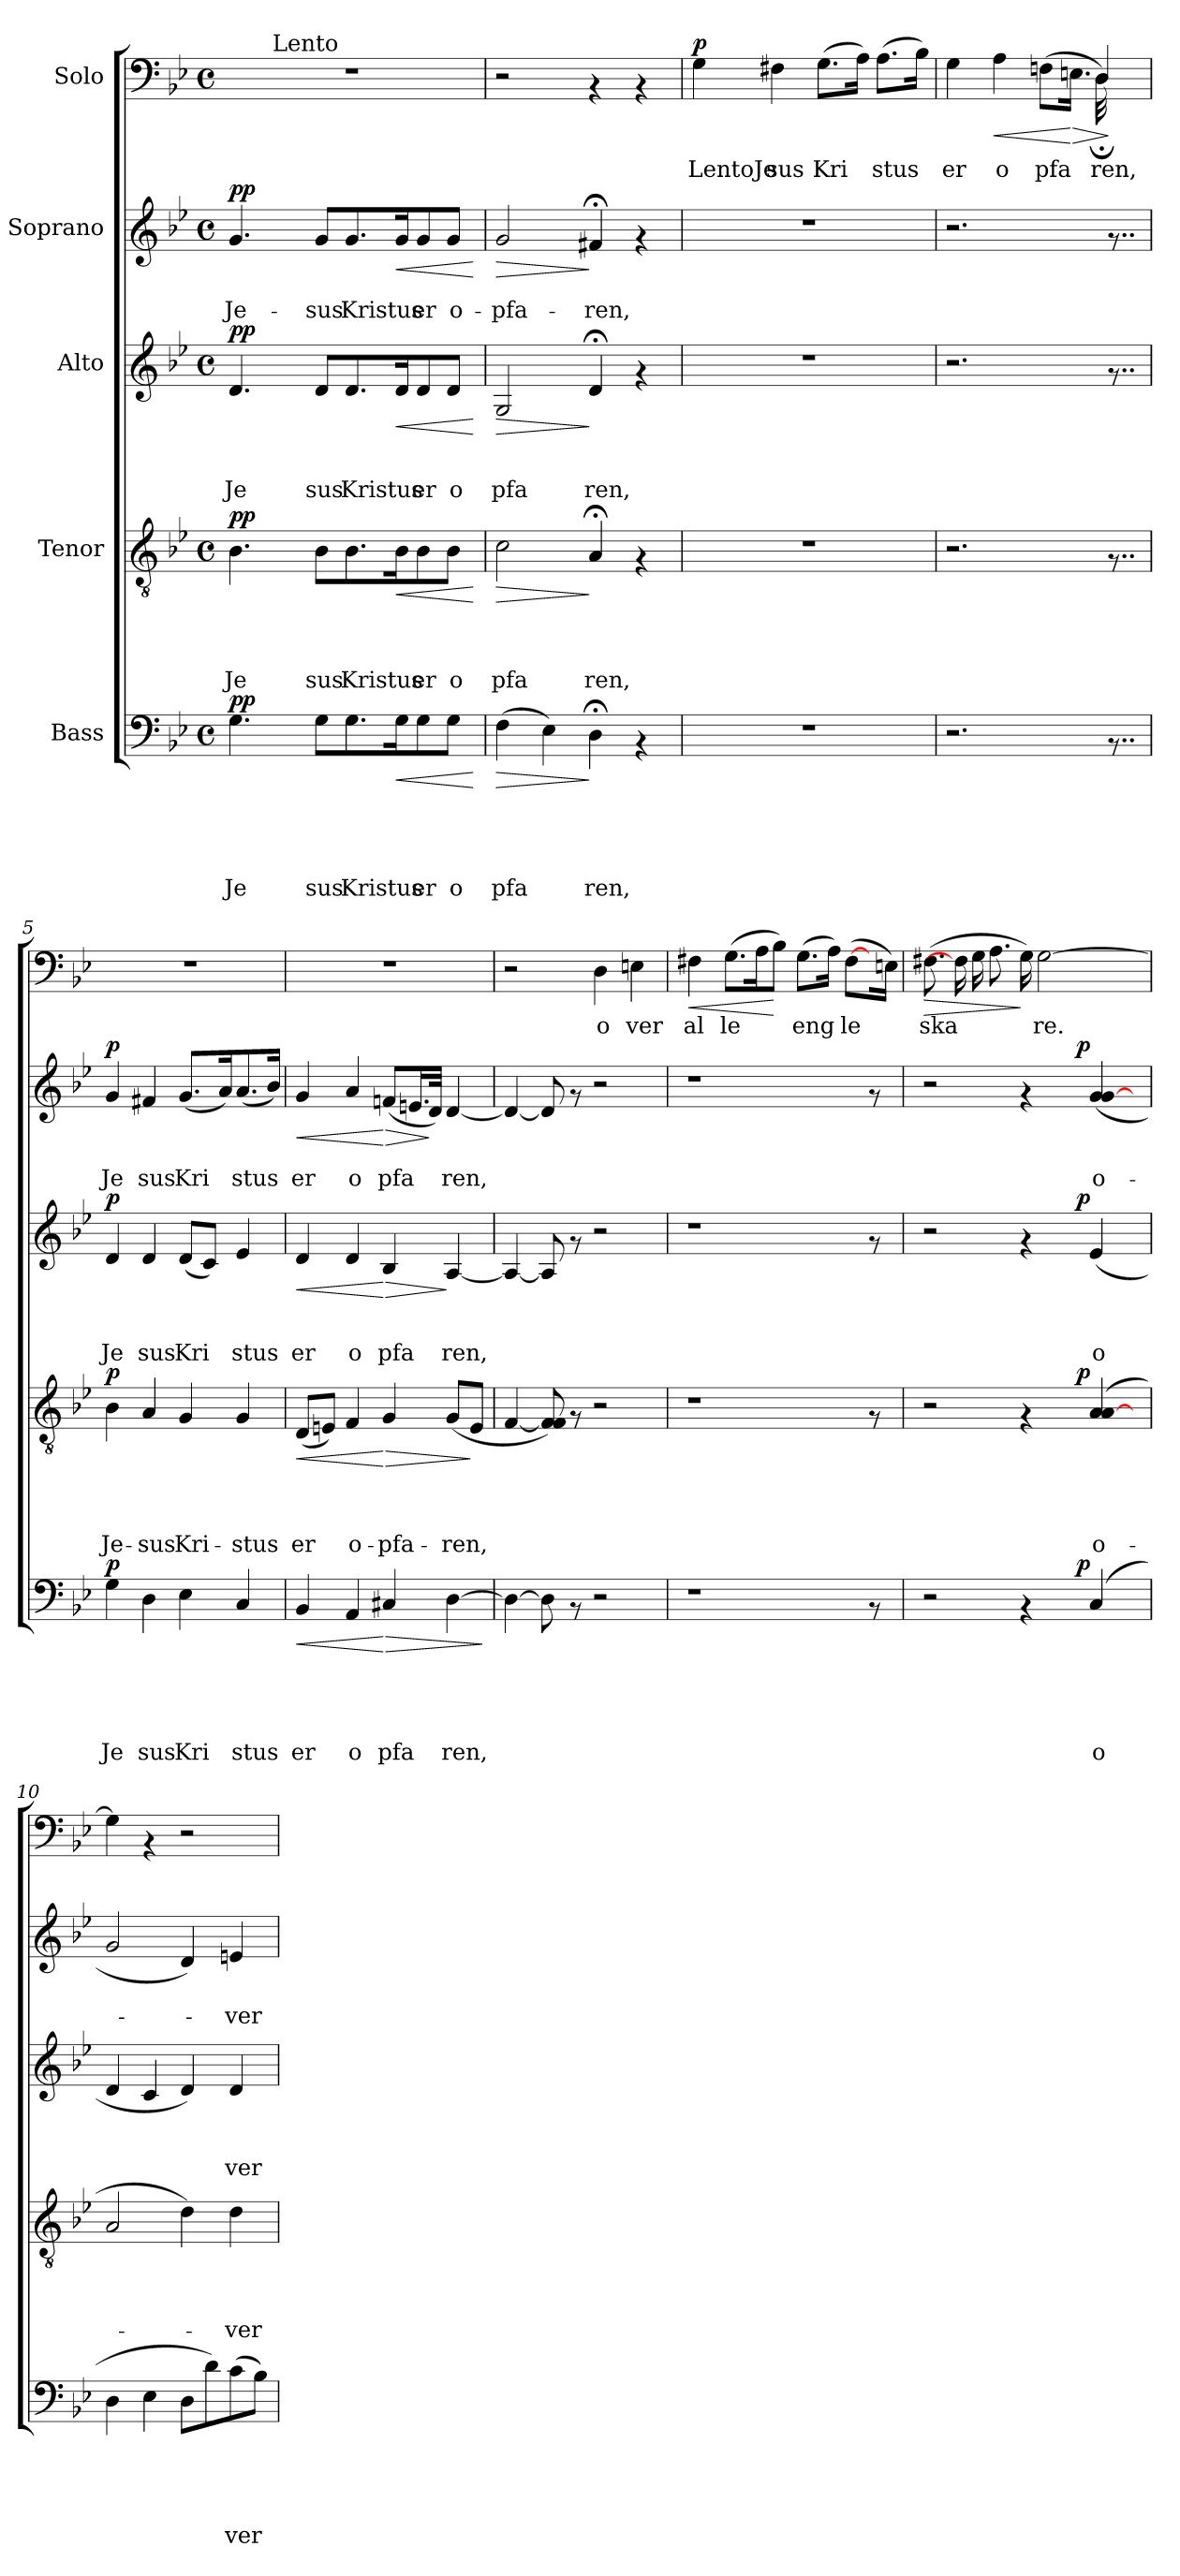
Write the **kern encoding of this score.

**kern	**text	**text	**text	**text	**text	**dynam	**kern	**text	**text	**text	**text	**dynam	**kern	**text	**text	**text	**dynam	**kern	**text	**text	**dynam	**kern	**text	**dynam
*part5	*part5	*part5	*part5	*part5	*part5	*part5	*part4	*part4	*part4	*part4	*part4	*part4	*part3	*part3	*part3	*part3	*part3	*part2	*part2	*part2	*part2	*part1	*part1	*part1
*staff5	*staff5	*staff5	*staff5	*staff5	*staff5	*staff5	*staff4	*staff4	*staff4	*staff4	*staff4	*staff4	*staff3	*staff3	*staff3	*staff3	*staff3	*staff2	*staff2	*staff2	*staff2	*staff1	*staff1	*staff1
*I"Bass	*	*	*	*	*	*	*I"Tenor	*	*	*	*	*	*I"Alto	*	*	*	*	*I"Soprano	*	*	*	*I"Solo	*	*
*clefF4	*	*	*	*	*	*	*clefGv2	*	*	*	*	*	*clefG2	*	*	*	*	*clefG2	*	*	*	*clefF4	*	*
*k[b-e-]	*	*	*	*	*	*	*k[b-e-]	*	*	*	*	*	*k[b-e-]	*	*	*	*	*k[b-e-]	*	*	*	*k[b-e-]	*	*
*B-:	*	*	*	*	*	*	*B-:	*	*	*	*	*	*B-:	*	*	*	*	*B-:	*	*	*	*B-:	*	*
*M4/4	*	*	*	*	*	*	*M4/4	*	*	*	*	*	*M4/4	*	*	*	*	*M4/4	*	*	*	*M4/4	*	*
*met(c)	*	*	*	*	*	*	*met(c)	*	*	*	*	*	*met(c)	*	*	*	*	*met(c)	*	*	*	*met(c)	*	*
=1	=1	=1	=1	=1	=1	=1	=1	=1	=1	=1	=1	=1	=1	=1	=1	=1	=1	=1	=1	=1	=1	=1	=1	=1
!	!	!	!	!	!LO:LY:b	!LO:DY:a	!	!	!	!	!LO:LY:b	!LO:DY:a	!	!	!	!LO:LY:b	!LO:DY:a	!	!	!LO:LY:b	!LO:DY:a	!	!	!
*	*	*	*	*	*	*	*	*	*	*	*	*	*	*	*	*	*	*	*	*	*	*^	*	*
4.G\	.	.	.	.	Je	pp	4.B-\	.	.	.	Je	pp	4.d/	.	.	Je	pp	4.g/	.	Je-	pp	1r	8ryy	.	.
.	.	.	.	.	.	.	.	.	.	.	.	.	.	.	.	.	.	.	.	.	.	.	32ryy	.	.
!	!	!	!	!	!	!	!	!	!	!	!	!	!	!	!	!	!	!	!	!	!	!	!LO:TX:a:t=Lento	!	!
.	.	.	.	.	.	.	.	.	.	.	.	.	.	.	.	.	.	.	.	.	.	.	2ryy	.	.
!	!	!	!	!	!LO:LY:b	!	!	!	!	!	!LO:LY:b	!	!	!	!	!LO:LY:b	!	!	!	!LO:LY:b	!	!	!	!	!
8G\L	.	.	.	.	sus	.	8B-\L	.	.	.	sus	.	8d/L	.	.	sus	.	8g/L	.	-sus	.	.	.	.	.
!	!	!	!	!	!LO:LY:b	!	!	!	!	!	!LO:LY:b	!	!	!	!	!LO:LY:b	!	!	!	!LO:LY:b	!	!	!	!	!
8.G\	.	.	.	.	Kristus	.	8.B-\	.	.	.	Kristus	.	8.d/	.	.	Kristus	.	8.g/	.	Kristus	.	.	.	.	.
.	.	.	.	.	.	.	.	.	.	.	.	.	.	.	.	.	.	.	.	.	.	.	4ryy	.	.
!	!	!	!	!	!	!LO:HP:b	!	!	!	!	!	!LO:HP:b	!	!	!	!	!LO:HP:b	!	!	!	!LO:HP:b	!	!	!	!
16G\k	.	.	.	.	.	<	16B-\k	.	.	.	.	<	16d/k	.	.	.	<	16g/k	.	.	<	.	.	.	.
!	!	!	!	!	!LO:LY:b	!	!	!	!	!	!LO:LY:b	!	!	!	!	!LO:LY:b	!	!	!	!LO:LY:b	!	!	!	!	!
8G\	.	.	.	.	er	.	8B-\	.	.	.	er	.	8d/	.	.	er	.	8g/	.	er	.	.	.	.	.
!	!	!	!	!	!LO:LY:b	!	!	!	!	!	!LO:LY:b	!	!	!	!	!LO:LY:b	!	!	!	!LO:LY:b	!	!	!	!	!
8G\J	.	.	.	.	o	.	8B-\J	.	.	.	o	.	8d/J	.	.	o	.	8g/J	.	o-	.	.	.	.	.
.	.	.	.	.	.	.	.	.	.	.	.	.	.	.	.	.	.	.	.	.	.	.	16.ryy	.	.
.	.	.	.	.	.	[	.	.	.	.	.	[	.	.	.	.	[	.	.	.	[	.	.	.	.
=2	=2	=2	=2	=2	=2	=2	=2	=2	=2	=2	=2	=2	=2	=2	=2	=2	=2	=2	=2	=2	=2	=2	=2	=2	=2
!	!	!	!	!	!LO:LY:b	!LO:HP:b	!	!	!	!	!LO:LY:b	!LO:HP:b	!	!	!	!LO:LY:b	!LO:HP:b	!	!	!LO:LY:b	!LO:HP:b	!	!	!	!
*	*	*	*	*	*	*	*	*	*	*	*	*	*	*	*	*	*	*	*	*	*	*v	*v	*	*
(>4F\	.	.	.	.	pfa	>	2c\	.	.	.	pfa	>	2G/	.	.	pfa	>	2g/	.	-pfa-	>	2r	.	.
4E-\)	.	.	.	.	.	.	.	.	.	.	.	.	.	.	.	.	.	.	.	.	.	.	.	.
!	!	!	!	!	!LO:LY:b	!	!	!	!	!	!LO:LY:b	!	!	!	!	!LO:LY:b	!	!	!	!LO:LY:b	!	!	!	!
4D;<\	.	.	.	.	ren,	]	4A;/	.	.	.	ren,	]	4d;/	.	.	ren,	]	4f#X;/	.	-ren,	]	4rAA	.	.
4rAA	.	.	.	.	.	.	4rF	.	.	.	.	.	4rf	.	.	.	.	4rf	.	.	.	4rAA	.	.
=3	=3	=3	=3	=3	=3	=3	=3	=3	=3	=3	=3	=3	=3	=3	=3	=3	=3	=3	=3	=3	=3	=3	=3	=3
!	!	!	!	!	!	!	!	!	!	!	!	!	!	!	!	!	!	!	!	!	!	!	!LO:LY:b:rj	!LO:DY:a
1r	.	.	.	.	.	.	1r	.	.	.	.	.	1r	.	.	.	.	1r	.	.	.	4G\	LentoJe	p
!	!	!	!	!	!	!	!	!	!	!	!	!	!	!	!	!	!	!	!	!	!	!	!LO:LY:b:rj	!
.	.	.	.	.	.	.	.	.	.	.	.	.	.	.	.	.	.	.	.	.	.	4F#X\	sus	.
!	!	!	!	!	!	!	!	!	!	!	!	!	!	!	!	!	!	!	!	!	!	!	!LO:LY:b:rj	!
.	.	.	.	.	.	.	.	.	.	.	.	.	.	.	.	.	.	.	.	.	.	(>8.G\L	Kri	.
.	.	.	.	.	.	.	.	.	.	.	.	.	.	.	.	.	.	.	.	.	.	16A\Jk)	.	.
!	!	!	!	!	!	!	!	!	!	!	!	!	!	!	!	!	!	!	!	!	!	!	!LO:LY:b:rj	!
.	.	.	.	.	.	.	.	.	.	.	.	.	.	.	.	.	.	.	.	.	.	(>8.A\L	stus	.
.	.	.	.	.	.	.	.	.	.	.	.	.	.	.	.	.	.	.	.	.	.	16B-\Jk)	.	.
=4	=4	=4	=4	=4	=4	=4	=4	=4	=4	=4	=4	=4	=4	=4	=4	=4	=4	=4	=4	=4	=4	=4	=4	=4
!	!	!	!	!	!	!	!	!	!	!	!	!	!	!	!	!	!	!	!	!	!	!	!LO:LY:b:rj	!
*	*	*	*	*	*	*	*	*	*	*	*	*	*	*	*	*	*	*	*	*	*	*^	*	*
2.r	.	.	.	.	.	.	2.r	.	.	.	.	.	2.r	.	.	.	.	2.r	.	.	.	4G\	2ryy	er	.
!	!	!	!	!	!	!	!	!	!	!	!	!	!	!	!	!	!	!	!	!	!	!	!	!LO:LY:b:rj	!LO:HP:b
.	.	.	.	.	.	.	.	.	.	.	.	.	.	.	.	.	.	.	.	.	.	4A\	.	o	<
!	!	!	!	!	!	!	!	!	!	!	!	!	!	!	!	!	!	!	!	!	!	!	!	!LO:LY:b:rj	!
.	.	.	.	.	.	.	.	.	.	.	.	.	.	.	.	.	.	.	.	.	.	(>8Fn\L	8..ryy	pfa	.
!	!	!	!	!	!	!	!	!	!	!	!	!	!	!	!	!	!	!	!	!	!	!	!	!	!LO:HP:n=1:b
.	.	.	.	.	.	.	.	.	.	.	.	.	.	.	.	.	.	.	.	.	.	16.En\Jk	.	.	[ >
!	!	!	!	!	!	!	!	!	!	!	!	!	!	!	!	!	!	!	!	!	!	!	!	!LO:LY:b:rj	!
.	.	.	.	.	.	.	.	.	.	.	.	.	.	.	.	.	.	.	.	.	.	4D/	32D;\)	ren,	.
8..rAA	.	.	.	.	.	.	8..rF	.	.	.	.	.	8..rf	.	.	.	.	8..rf	.	.	.	.	8..ryy	.	]
!!LO:LB:g=z
=5	=5	=5	=5	=5	=5	=5	=5	=5	=5	=5	=5	=5	=5	=5	=5	=5	=5	=5	=5	=5	=5	=5	=5	=5	=5
!	!	!	!	!	!LO:LY:b	!LO:DY:a	!	!	!	!	!LO:LY:b	!LO:DY:a	!	!	!	!LO:LY:b	!LO:DY:a	!	!	!LO:LY:b	!LO:DY:a	!	!	!	!
*	*	*	*	*	*	*	*	*	*	*	*	*	*	*	*	*	*	*	*	*	*	*v	*v	*	*
4G\	.	.	.	.	Je	p	4B-\	.	.	.	Je-	p	4d/	.	.	Je	p	4g/	.	Je	p	1r	.	.
!	!	!	!	!	!LO:LY:b	!	!	!	!	!	!LO:LY:b	!	!	!	!	!LO:LY:b	!	!	!	!LO:LY:b	!	!	!	!
4D\	.	.	.	.	sus	.	4A/	.	.	.	-sus	.	4d/	.	.	sus	.	4f#X/	.	sus	.	.	.	.
!	!	!	!	!	!LO:LY:b	!	!	!	!	!	!LO:LY:b	!	!	!	!	!LO:LY:b	!	!	!	!LO:LY:b	!	!	!	!
4E-\	.	.	.	.	Kri	.	4G/	.	.	.	Kri-	.	(<8d/L	.	.	Kri	.	(<8.g/L	.	Kri	.	.	.	.
.	.	.	.	.	.	.	.	.	.	.	.	.	8c/J)	.	.	.	.	.	.	.	.	.	.	.
.	.	.	.	.	.	.	.	.	.	.	.	.	.	.	.	.	.	16a/k)	.	.	.	.	.	.
!	!	!	!	!	!LO:LY:b	!	!	!	!	!	!LO:LY:b	!	!	!	!	!LO:LY:b	!	!	!	!LO:LY:b	!	!	!	!
4C/	.	.	.	.	stus	.	4G/	.	.	.	-stus	.	4e-/	.	.	stus	.	(<8.a/	.	stus	.	.	.	.
.	.	.	.	.	.	.	.	.	.	.	.	.	.	.	.	.	.	16b-/Jk)	.	.	.	.	.	.
=6	=6	=6	=6	=6	=6	=6	=6	=6	=6	=6	=6	=6	=6	=6	=6	=6	=6	=6	=6	=6	=6	=6	=6	=6
!	!	!	!	!	!LO:LY:b	!LO:HP:b	!	!	!	!	!LO:LY:b	!LO:HP:b	!	!	!	!LO:LY:b	!LO:HP:b	!	!	!LO:LY:b	!LO:HP:b	!	!	!
4BB-/	.	.	.	.	er	<	(<8D/L	.	.	.	er	<	4d/	.	.	er	<	4g/	.	er	<	1r	.	.
.	.	.	.	.	.	.	8En/J)	.	.	.	.	.	.	.	.	.	.	.	.	.	.	.	.	.
!	!	!	!	!	!LO:LY:b	!	!	!	!	!	!LO:LY:b	!	!	!	!	!LO:LY:b	!	!	!	!LO:LY:b	!	!	!	!
4AA/	.	.	.	.	o	.	4F/	.	.	.	o-	.	4d/	.	.	o	.	4a/	.	o	.	.	.	.
!	!	!	!	!	!LO:LY:b	!LO:HP:n=1:b	!	!	!	!	!LO:LY:b	!LO:HP:n=1:b	!	!	!	!LO:LY:b	!LO:HP:n=1:b	!	!	!LO:LY:b	!LO:HP:n=1:b	!	!	!
4C#X/	.	.	.	.	pfa	[ >	4G/	.	.	.	-pfa-	[ >	4B-/	.	.	pfa	[ >	(<8fn/L	.	pfa	[ >	.	.	.
.	.	.	.	.	.	.	.	.	.	.	.	.	.	.	.	.	.	16.en/L	.	.	.	.	.	.
.	.	.	.	.	.	.	.	.	.	.	.	.	.	.	.	.	.	32d/JJk)	.	.	]	.	.	.
!	!	!	!	!	!LO:LY:b	!	!	!	!	!	!LO:LY:b	!	!	!	!	!LO:LY:b	!	!	!	!LO:LY:b	!	!	!	!
[>4D\	.	.	.	.	ren,	.	(<8G/L	.	.	.	-ren,	.	[<4A/	.	.	ren,	]	[<4d/	.	ren,	.	.	.	.
.	.	.	.	.	.	.	8E/J	.	.	.	.	]	.	.	.	.	.	.	.	.	.	.	.	.
.	.	.	.	.	.	]	.	.	.	.	.	.	.	.	.	.	.	.	.	.	.	.	.	.
=7	=7	=7	=7	=7	=7	=7	=7	=7	=7	=7	=7	=7	=7	=7	=7	=7	=7	=7	=7	=7	=7	=7	=7	=7
4D\_	.	.	.	.	.	.	[<4F/	.	.	.	.	.	4A/_	.	.	.	.	4d/_	.	.	.	2r	.	.
8D\]	.	.	.	.	.	.	8F/] 8F/)	.	.	.	.	.	8A/]	.	.	.	.	8d/]	.	.	.	.	.	.
8rAA	.	.	.	.	.	.	8rF	.	.	.	.	.	8rf	.	.	.	.	8rf	.	.	.	.	.	.
!	!	!	!	!	!	!	!	!	!	!	!	!	!	!	!	!	!	!	!	!	!	!	!LO:LY:b:rj	!
2r	.	.	.	.	.	.	2r	.	.	.	.	.	2r	.	.	.	.	2r	.	.	.	4D\	o	.
!	!	!	!	!	!	!	!	!	!	!	!	!	!	!	!	!	!	!	!	!	!	!	!LO:LY:b:rj	!
.	.	.	.	.	.	.	.	.	.	.	.	.	.	.	.	.	.	.	.	.	.	4En\	ver	.
=8	=8	=8	=8	=8	=8	=8	=8	=8	=8	=8	=8	=8	=8	=8	=8	=8	=8	=8	=8	=8	=8	=8	=8	=8
!	!	!	!	!	!	!	!	!	!	!	!	!	!	!	!	!	!	!	!	!	!	!	!LO:LY:b:rj	!LO:HP:b
1r	.	.	.	.	.	.	1r	.	.	.	.	.	1r	.	.	.	.	1r	.	.	.	4F#X\	al	<
!	!	!	!	!	!	!	!	!	!	!	!	!	!	!	!	!	!	!	!	!	!	!	!LO:LY:b:rj	!
.	.	.	.	.	.	.	.	.	.	.	.	.	.	.	.	.	.	.	.	.	.	(>8.G\L	le	.
.	.	.	.	.	.	.	.	.	.	.	.	.	.	.	.	.	.	.	.	.	.	16A>\k	.	.
.	.	.	.	.	.	.	.	.	.	.	.	.	.	.	.	.	.	.	.	.	.	8B-\J)	.	[
!	!	!	!	!	!	!	!	!	!	!	!	!	!	!	!	!	!	!	!	!	!	!	!LO:LY:b:rj	!
.	.	.	.	.	.	.	.	.	.	.	.	.	.	.	.	.	.	.	.	.	.	(>8.G\L	eng	.
.	.	.	.	.	.	.	.	.	.	.	.	.	.	.	.	.	.	.	.	.	.	16A\Jk)	.	.
!	!	!	!	!	!	!	!	!	!	!	!	!	!	!	!	!	!	!	!	!	!	!	!LO:LY:b:rj	!
.	.	.	.	.	.	.	.	.	.	.	.	.	.	.	.	.	.	.	.	.	.	(>[8F#\L	le	.
8rAA	.	.	.	.	.	.	8rF	.	.	.	.	.	8rf	.	.	.	.	8rf	.	.	.	16ryy	.	.
.	.	.	.	.	.	.	.	.	.	.	.	.	.	.	.	.	.	.	.	.	.	16En\Jk)	.	.
!!LO:PB:g=z
=9	=9	=9	=9	=9	=9	=9	=9	=9	=9	=9	=9	=9	=9	=9	=9	=9	=9	=9	=9	=9	=9	=9	=9	=9
!	!	!	!	!	!	!	!	!	!	!	!	!	!	!	!	!	!	!	!	!	!	!	!LO:LY:a:rj	!LO:HP:b
*^	*	*	*	*	*	*	*^	*	*	*	*	*	*^	*	*	*	*	*^	*	*	*	*	*	*
2r	2ryy	.	.	.	.	.	.	2r	2ryy	.	.	.	.	.	2r	2ryy	.	.	.	.	2r	2ryy	.	.	.	(>8.F#X\L	ska	>
.	.	.	.	.	.	.	.	.	.	.	.	.	.	.	.	.	.	.	.	.	.	.	.	.	.	16F#\L]	.	.
.	.	.	.	.	.	.	.	.	.	.	.	.	.	.	.	.	.	.	.	.	.	.	.	.	.	16G\Jk	.	.
.	.	.	.	.	.	.	.	.	.	.	.	.	.	.	.	.	.	.	.	.	.	.	.	.	.	8.A\L	.	.
4rAA	8ryy	.	.	.	.	.	.	4rF	8ryy	.	.	.	.	.	4rf	8ryy	.	.	.	.	4rf	8ryy	.	.	.	16G\Jk)	.	]
!	!	!	!	!	!	!	!	!	!	!	!	!	!	!	!	!	!	!	!	!	!	!	!	!	!	!	!LO:LY:a:rj	!
.	.	.	.	.	.	.	.	.	.	.	.	.	.	.	.	.	.	.	.	.	.	.	.	.	.	[>2G\	re.	.
.	16ryy	.	.	.	.	.	.	.	16ryy	.	.	.	.	.	.	16ryy	.	.	.	.	.	16ryy	.	.	.	.	.	.
.	64ryy	.	.	.	.	.	.	.	64ryy	.	.	.	.	.	.	64ryy	.	.	.	.	.	64ryy	.	.	.	.	.	.
!	!	!	!	!	!	!	!LO:DY:a	!	!	!	!	!	!	!LO:DY:a	!	!	!	!	!	!LO:DY:a	!	!	!	!	!LO:DY:a	!	!	!
.	4ryy	.	.	.	.	.	p	.	4ryy	.	.	.	.	p	.	4ryy	.	.	.	p	.	4ryy	.	.	p	.	.	.
!	!	!	!	!	!	!LO:LY:b	!	!	!	!	!	!	!LO:LY:b	!	!	!	!	!	!LO:LY:b	!	!	!	!	!LO:LY:b	!	!	!	!
(4C/	.	.	.	.	.	o	.	(4A/ [<4A/	.	.	.	.	o-	.	(<4e-/	.	.	.	o	.	(<4g/ [<4g/	.	.	o-	.	.	.	.
.	16..ryy	.	.	.	.	.	.	.	16..ryy	.	.	.	.	.	.	16..ryy	.	.	.	.	.	16..ryy	.	.	.	.	.	.
16ryy	.	.	.	.	.	.	.	16ryy	.	.	.	.	.	.	16ryy	.	.	.	.	.	16ryy	.	.	.	.	.	.	.
*v	*v	*	*	*	*	*	*	*	*	*	*	*	*	*	*v	*v	*	*	*	*	*v	*v	*	*	*	*	*	*
*	*	*	*	*	*	*	*v	*v	*	*	*	*	*	*	*	*	*	*	*	*	*	*	*	*	*
=10	=10	=10	=10	=10	=10	=10	=10	=10	=10	=10	=10	=10	=10	=10	=10	=10	=10	=10	=10	=10	=10	=10	=10	=10
4D\	.	.	.	.	.	.	2A/	.	.	.	.	.	4d/	.	.	.	.	2g/	.	.	.	4G\]	.	.
4E-\	.	.	.	.	.	.	.	.	.	.	.	.	4c/	.	.	.	.	.	.	.	.	4rAA	.	.
8D\L	.	.	.	.	.	.	4d\)	.	.	.	.	.	4d/)	.	.	.	.	4d/)	.	.	.	2r	.	.
8d\)	.	.	.	.	.	.	.	.	.	.	.	.	.	.	.	.	.	.	.	.	.	.	.	.
!	!	!	!	!	!LO:LY:b	!	!	!	!	!	!LO:LY:b	!	!	!	!	!LO:LY:b	!	!	!	!LO:LY:b	!	!	!	!
(>8c\	.	.	.	.	ver	.	4d\	.	.	.	-ver	.	4d/	.	.	ver	.	4en/	.	-ver	.	.	.	.
8B-\J)	.	.	.	.	.	.	.	.	.	.	.	.	.	.	.	.	.	.	.	.	.	.	.	.
=	=	=	=	=	=	=	=	=	=	=	=	=	=	=	=	=	=	=	=	=	=	=	=	=
*-	*-	*-	*-	*-	*-	*-	*-	*-	*-	*-	*-	*-	*-	*-	*-	*-	*-	*-	*-	*-	*-	*-	*-	*-
